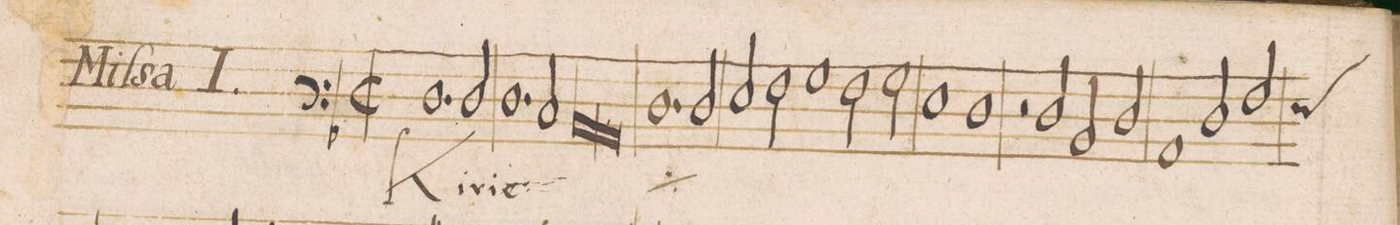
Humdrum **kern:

**kern	**text
*I"BASVS	*
*clefF3	*
*k[b-]	*
*met(C|)	*
*M2/1	*
1.F	Ki-
2F/	-ri-
=2-	=2-
1.F	-e
2E/	.
=3-	=3-
*lig	*
1D	.
1C	.
*Xlig	*
=4-	=4-
*	*ij
1.F	Ki-
2F/	-ri-
=5-	=5-
2G/	-e
*2\right	*Xij
2A\	.
1B-	.
=6-	=6-
2A\	.
2B-\	.
1G	.
=7-	=7-
1F	.
2r	.
2F/	.
=8-	=8-
2D/	.
2F/	.
1C	.
=9-	=9-
2F/	.
*custos:G	*
2A/	.
*-	*-
